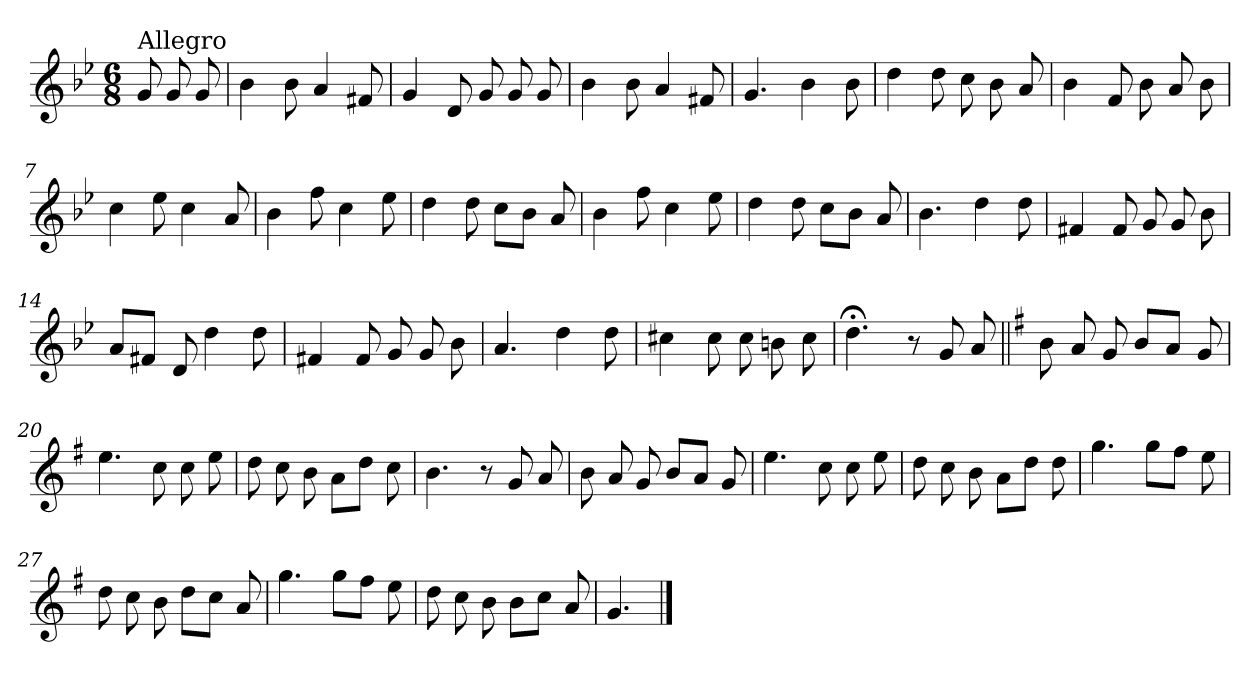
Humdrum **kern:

**kern
*part1
*staff1
*clefG2
*k[b-e-]
*B-:
*M6/8
=
!LO:TX:a:t=Allegro
8g/
8g/
8g/
=1
4b-\
8b-\
4a/
8f#X/
=2
4g/
8d/
8g/
8g/
8g/
=3
4b-\
8b-\
4a/
8f#X/
=4
4.g/
4b-\
8b-\
=5
4dd\
8dd\
8cc\
8b-\
8a/
!!LO:LB:g=z
=6
4b-\
8f/
8b-\
8a/
8b-\
=7
4cc\
8ee-\
4cc\
8a/
=8
4b-\
8ff\
4cc\
8ee-\
=9
4dd\
8dd\
8cc\L
8b-\J
8a/
=10
4b-\
8ff\
4cc\
8ee-\
=11
4dd\
8dd\
8cc\L
8b-\J
8a/
!!LO:LB:g=z
=12
4.b-\
4dd\
8dd\
=13
4f#X/
8f#/
8g/
8g/
8b-\
=14
8a/L
8f#X/J
8d/
4dd\
8dd\
=15
4f#X/
8f#/
8g/
8g/
8b-\
=16
4.a/
4dd\
8dd\
=17
4cc#X\
8cc#\
8cc#\
8bn\
8cc#\
!!LO:LB:g=z
=18
4.dd;<\
8r
8g/
8a/
=19||
*k[f#]
8b\
8a/
8g/
8b/L
8a/J
8g/
=20
4.ee\
8cc\
8cc\
8ee\
=21
8dd\
8cc\
8b\
8a\L
8dd\J
8cc\
=22
4.b\
8r
8g/
8a/
!!LO:LB:g=z
=23
8b\
8a/
8g/
8b/L
8a/J
8g/
=24
4.ee\
8cc\
8cc\
8ee\
=25
8dd\
8cc\
8b\
8a\L
8dd\J
8dd\
=26
4.gg\
8gg\L
8ff#\J
8ee\
=27
8dd\
8cc\
8b\
8dd\L
8cc\J
8a/
=28
4.gg\
8gg\L
8ff#\J
8ee\
!!LO:LB:g=z
=29
8dd\
8cc\
8b\
8b\L
8cc\J
8a/
=30
4.g/
==
*-
